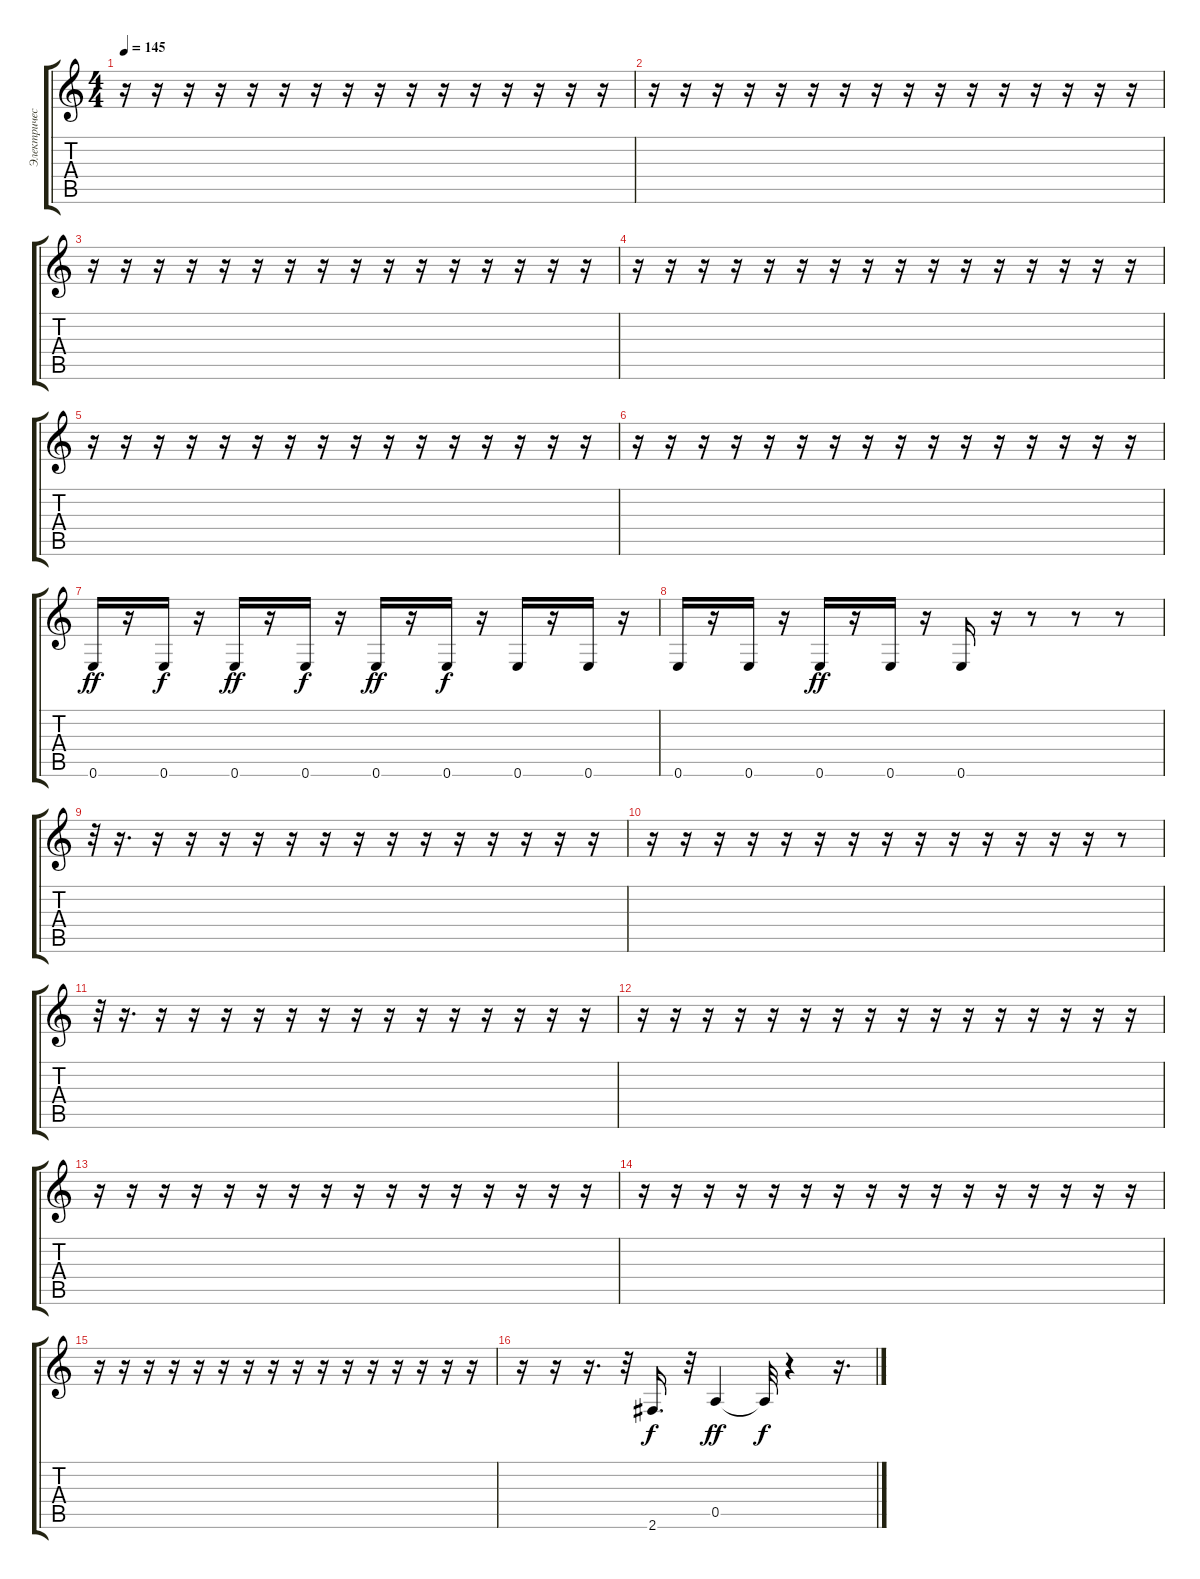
\track ("Электрический Бас (пале" "Электричес") {instrument electricbassfinger}
\staff {score tabs}
\tuning (E4 B3 G3 D3 A2 E2) {hide}
\ts (4 4)
\tempo 145
\clef g2
\ks c
r.16{dy ff} r.16 r.16 r.16 r.16 r.16 r.16 r.16 r.16 r.16 r.16 r.16 r.16 r.16 r.16 r.16 |
r.16 r.16 r.16 r.16 r.16 r.16 r.16 r.16 r.16 r.16 r.16 r.16 r.16 r.16 r.16 r.16 |
r.16 r.16 r.16 r.16 r.16 r.16 r.16 r.16 r.16 r.16 r.16 r.16 r.16 r.16 r.16 r.16 |
r.16 r.16 r.16 r.16 r.16 r.16 r.16 r.16 r.16 r.16 r.16 r.16 r.16 r.16 r.16 r.16 |
r.16 r.16 r.16 r.16 r.16 r.16 r.16 r.16 r.16 r.16 r.16 r.16 r.16 r.16 r.16 r.16 |
r.16 r.16 r.16 r.16 r.16 r.16 r.16 r.16 r.16 r.16 r.16 r.16 r.16 r.16 r.16 r.16 |
0.6.16 r.16 0.6.16{dy f} r.16 0.6.16{dy ff} r.16 0.6.16{dy f} r.16 0.6.16{dy ff} r.16 0.6.16{dy f} r.16 0.6.16 r.16 0.6.16 r.16 |
0.6.16 r.16 0.6.16 r.16 0.6.16{dy ff} r.16 0.6.16 r.16 0.6.16 r.16 r.8 r.8 r.8 |
r.32 r.16{d} r.16 r.16 r.16 r.16 r.16 r.16 r.16 r.16 r.16 r.16 r.16 r.16 r.16 r.16 |
r.16 r.16 r.16 r.16 r.16 r.16 r.16 r.16 r.16 r.16 r.16 r.16 r.16 r.16 r.8 |
r.32 r.16{d} r.16 r.16 r.16 r.16 r.16 r.16 r.16 r.16 r.16 r.16 r.16 r.16 r.16 r.16 |
r.16 r.16 r.16 r.16 r.16 r.16 r.16 r.16 r.16 r.16 r.16 r.16 r.16 r.16 r.16 r.16 |
r.16 r.16 r.16 r.16 r.16 r.16 r.16 r.16 r.16 r.16 r.16 r.16 r.16 r.16 r.16 r.16 |
r.16 r.16 r.16 r.16 r.16 r.16 r.16 r.16 r.16 r.16 r.16 r.16 r.16 r.16 r.16 r.16 |
r.16 r.16 r.16 r.16 r.16 r.16 r.16 r.16 r.16 r.16 r.16 r.16 r.16 r.16 r.16 r.16 |
r.16 r.16 r.16{d} r.32 2.6.16{d dy f} r.32 0.5.4{dy ff} 0.5{t}.32{dy f} r.4 r.16{d}
